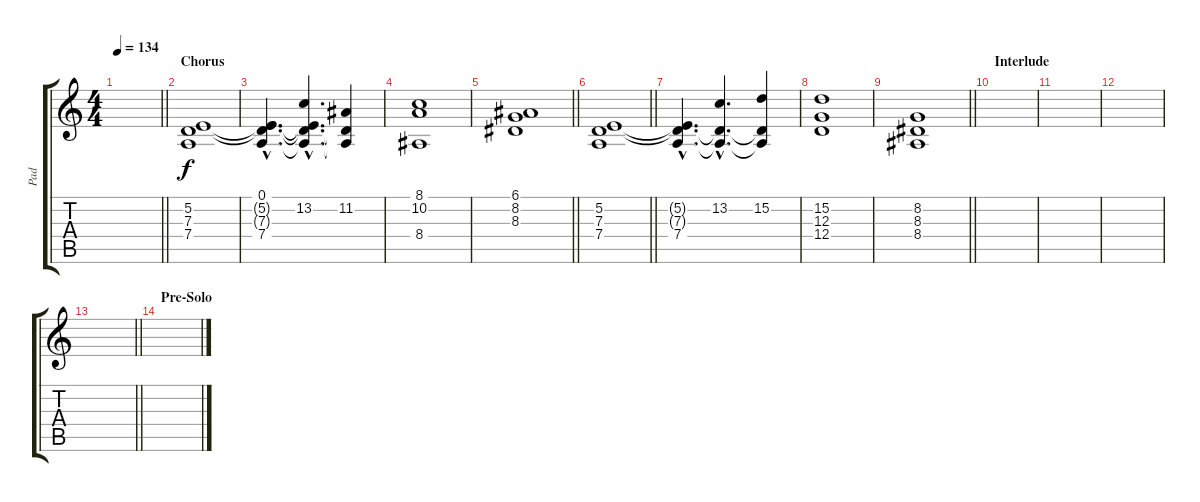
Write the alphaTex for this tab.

\track ("Pad" "Pad") {instrument pad2warm}
\staff {score tabs}
\tuning (E4 B3 G3 D3 A2 D2) {hide}
\ts (4 4)
\tempo 134
\clef g2
\barLineRight lightlight
\ks c
|
\section ("" "Chorus")
(5.2 7.3 7.4).1{volume 12 instrument lead2sawtooth} |
(0.1{hac} 5.2{hac t} 7.3{hac t} 7.4{hac}).4{d instrument lead2sawtooth} (0.1{hac t} 13.2{hac} 7.3{hac t} 7.4{hac t}).4{d} (11.2 7.3{t} 7.4{t}).4 |
(8.1 10.2 8.4).1 |
\barLineRight lightlight
(6.1 8.2 8.3).1 |
\section ("" "")
\barLineRight lightlight
(5.2 7.3 7.4).1 |
(5.2{hac t} 7.3{hac t} 7.4{hac}).4{d} (13.2{hac} 7.3{hac t} 7.4{hac t}).4{d} (15.2 7.3{t} 7.4{t}).4 |
(15.2 12.3 12.4).1 |
\barLineRight lightlight
(8.2 8.3 8.4).1 |
\section ("" "Interlude")
|
|
|
\barLineRight lightlight
|
\section ("" "Pre-Solo")
